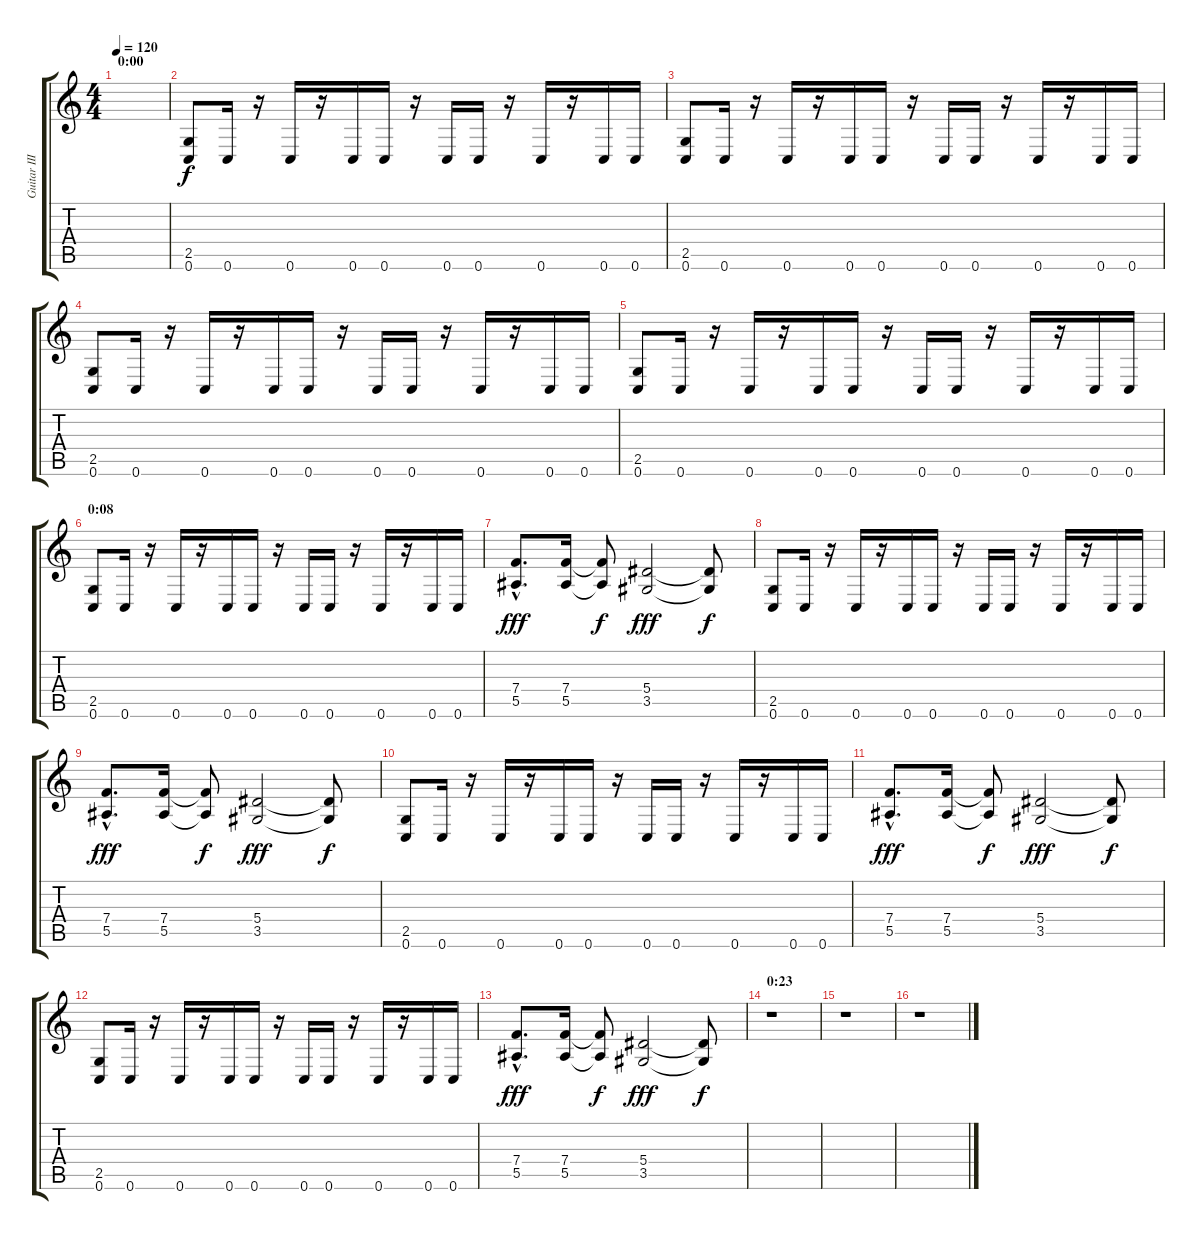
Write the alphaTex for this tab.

\track ("Guitar III" "Guitar III") {instrument distortionguitar}
\staff {score tabs}
\tuning (C4 G3 Eb3 Bb2 F2 C2) {hide}
\ts (4 4)
\section ("" "0:00")
\tempo 120
\clef g2
\ks c
|
(2.5 0.6).8 0.6.16 r.16 0.6.16 r.16 0.6.16 0.6.16 r.16 0.6.16 0.6.16 r.16 0.6.16 r.16 0.6.16 0.6.16 |
(2.5 0.6).8 0.6.16 r.16 0.6.16 r.16 0.6.16 0.6.16 r.16 0.6.16 0.6.16 r.16 0.6.16 r.16 0.6.16 0.6.16 |
(2.5 0.6).8 0.6.16 r.16 0.6.16 r.16 0.6.16 0.6.16 r.16 0.6.16 0.6.16 r.16 0.6.16 r.16 0.6.16 0.6.16 |
(2.5 0.6).8 0.6.16 r.16 0.6.16 r.16 0.6.16 0.6.16 r.16 0.6.16 0.6.16 r.16 0.6.16 r.16 0.6.16 0.6.16 |
\section ("" "0:08")
(2.5 0.6).8 0.6.16 r.16 0.6.16 r.16 0.6.16 0.6.16 r.16 0.6.16 0.6.16 r.16 0.6.16 r.16 0.6.16 0.6.16 |
(7.4{hac} 5.5{hac}).8{d dy fff} (7.4 5.5).16 (7.4{t} 5.5{t}).8{dy f} (5.4 3.5).2{dy fff} (5.4{t} 3.5{t}).8{dy f} |
(2.5 0.6).8 0.6.16 r.16 0.6.16 r.16 0.6.16 0.6.16 r.16 0.6.16 0.6.16 r.16 0.6.16 r.16 0.6.16 0.6.16 |
(7.4{hac} 5.5{hac}).8{d dy fff} (7.4 5.5).16 (7.4{t} 5.5{t}).8{dy f} (5.4 3.5).2{dy fff} (5.4{t} 3.5{t}).8{dy f} |
(2.5 0.6).8 0.6.16 r.16 0.6.16 r.16 0.6.16 0.6.16 r.16 0.6.16 0.6.16 r.16 0.6.16 r.16 0.6.16 0.6.16 |
(7.4{hac} 5.5{hac}).8{d dy fff} (7.4 5.5).16 (7.4{t} 5.5{t}).8{dy f} (5.4 3.5).2{dy fff} (5.4{t} 3.5{t}).8{dy f} |
(2.5 0.6).8 0.6.16 r.16 0.6.16 r.16 0.6.16 0.6.16 r.16 0.6.16 0.6.16 r.16 0.6.16 r.16 0.6.16 0.6.16 |
(7.4{hac} 5.5{hac}).8{d dy fff} (7.4 5.5).16 (7.4{t} 5.5{t}).8{dy f} (5.4 3.5).2{dy fff} (5.4{t} 3.5{t}).8{dy f} |
\section ("" "0:23")
r.1 |
r.1 |
r.1
